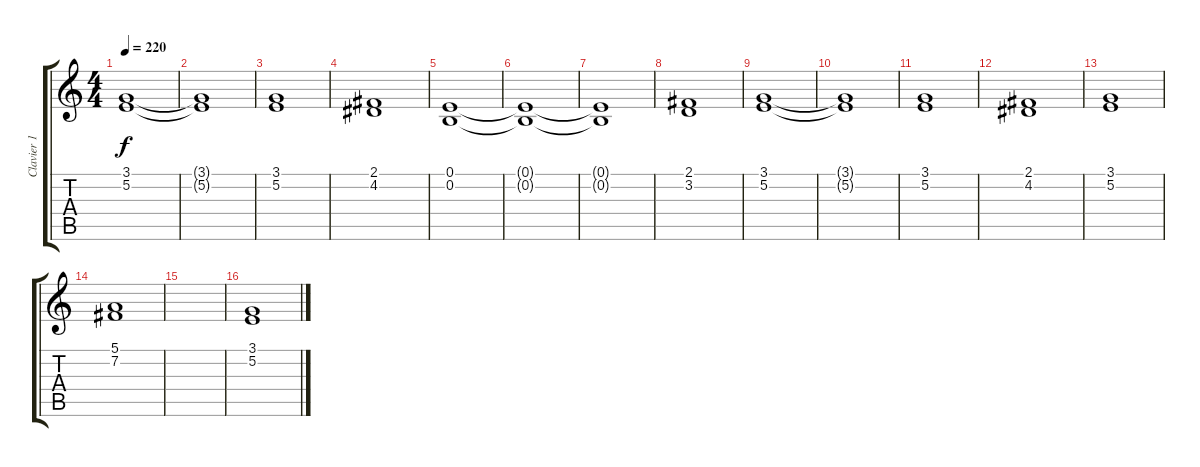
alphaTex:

\track ("Clavier 1" "Clavier 1") {instrument stringensemble1}
\staff {score tabs}
\tuning (E4 B3 G3 D3 A2 E2) {hide}
\ts (4 4)
\tempo 220
\clef g2
\ks c
(3.1 5.2).1{dy f} |
(3.1{t} 5.2{t}).1 |
(3.1 5.2).1 |
(2.1 4.2).1 |
(0.1 0.2).1 |
(0.1{t} 0.2{t}).1 |
(0.1{t} 0.2{t}).1 |
(2.1 3.2).1 |
(3.1 5.2).1 |
(3.1{t} 5.2{t}).1 |
(3.1 5.2).1 |
(2.1 4.2).1 |
(3.1 5.2).1 |
(5.1 7.2).1 |
|
(3.1 5.2).1
